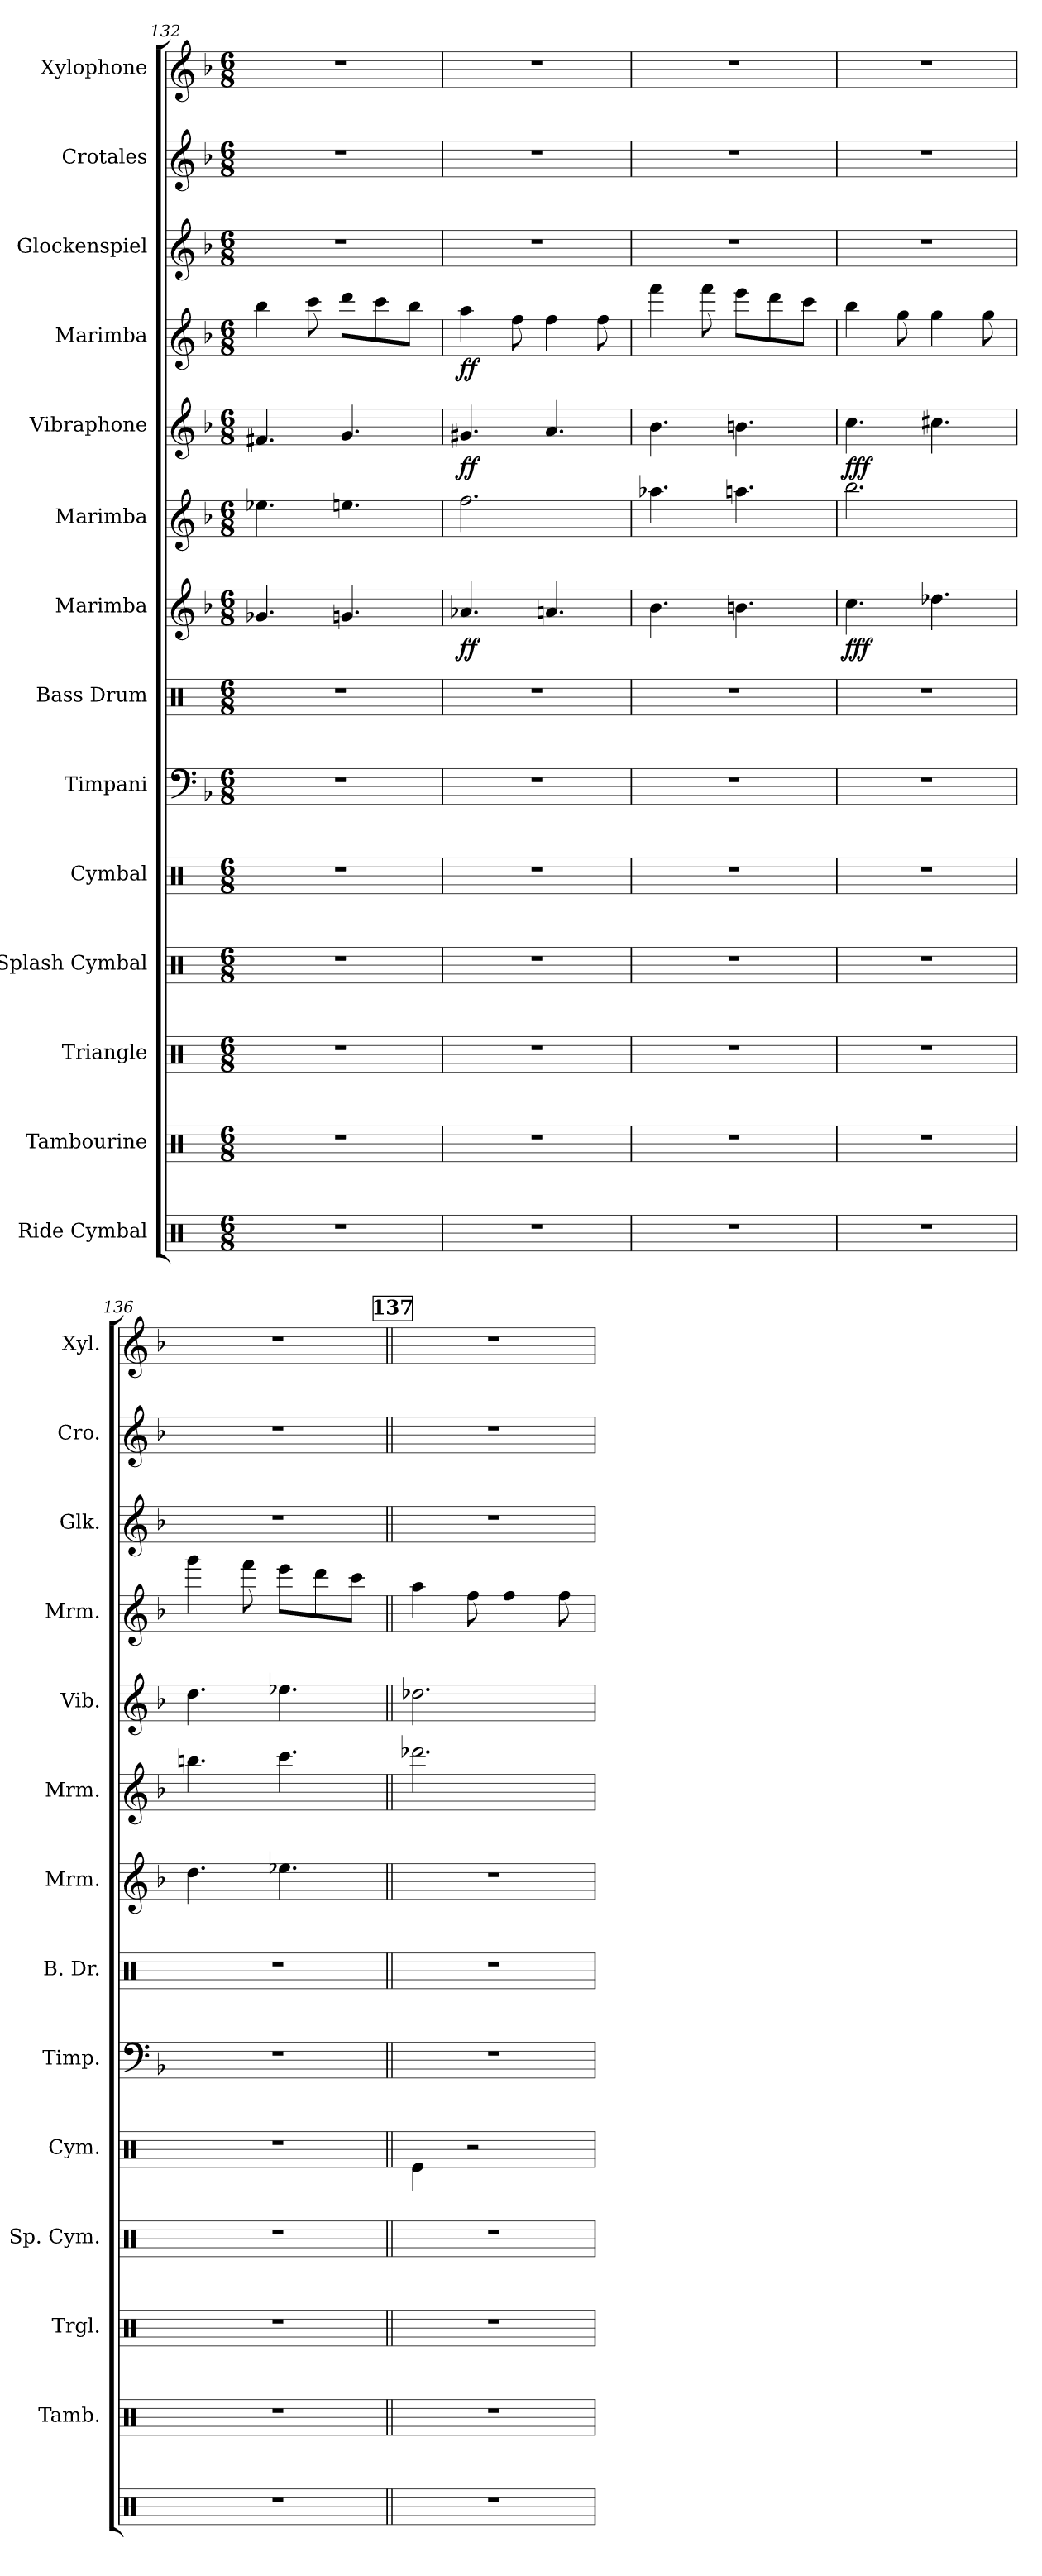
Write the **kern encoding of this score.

**kern	**kern	**kern	**kern	**kern	**kern	**kern	**kern	**dynam	**kern	**kern	**dynam	**kern	**dynam	**kern	**kern	**kern
*part14	*part13	*part12	*part11	*part10	*part9	*part8	*part7	*part7	*part6	*part5	*part5	*part4	*part4	*part3	*part2	*part1
*staff14	*staff13	*staff12	*staff11	*staff10	*staff9	*staff8	*staff7	*staff7	*staff6	*staff5	*staff5	*staff4	*staff4	*staff3	*staff2	*staff1
*I"Ride Cymbal	*I"Tambourine	*I"Triangle	*I"Splash Cymbal	*I"Cymbal	*I"Timpani	*I"Bass Drum	*I"Marimba	*	*I"Marimba	*I"Vibraphone	*	*I"Marimba	*	*I"Glockenspiel	*I"Crotales	*I"Xylophone
*	*I'Tamb.	*I'Trgl.	*I'Sp. Cym.	*I'Cym.	*I'Timp.	*I'B. Dr.	*I'Mrm.	*	*I'Mrm.	*I'Vib.	*	*I'Mrm.	*	*I'Glk.	*I'Cro.	*I'Xyl.
!!LO:PB:g=z
*clefX	*clefX	*clefX	*clefX	*clefX	*clefF4	*clefX	*clefG2	*	*clefG2	*clefG2	*	*clefG2	*	*clefG2	*clefG2	*clefG2
*	*	*	*	*	*	*	*	*	*	*	*	*	*	*ITrd-14c-24	*ITrd-14c-24	*ITrd-7c-12
*k[]	*k[]	*k[]	*k[]	*k[]	*k[b-]	*k[]	*k[b-]	*	*k[b-]	*k[b-]	*	*k[b-]	*	*k[b-]	*k[b-]	*k[b-]
*M6/8	*M6/8	*M6/8	*M6/8	*M6/8	*M6/8	*M6/8	*M6/8	*	*M6/8	*M6/8	*	*M6/8	*	*M6/8	*M6/8	*M6/8
=132	=132	=132	=132	=132	=132	=132	=132	=132	=132	=132	=132	=132	=132	=132	=132	=132
2.r	2.r	2.r	2.r	2.r	2.r	2.r	4.g-X/	.	4.ee-X\	4.f#X/	.	4bb-\	.	2.r	2.r	2.r
.	.	.	.	.	.	.	.	.	.	.	.	8ccc\	.	.	.	.
.	.	.	.	.	.	.	4.gn/	.	4.een\	4.g/	.	8ddd\L	.	.	.	.
.	.	.	.	.	.	.	.	.	.	.	.	8ccc\	.	.	.	.
.	.	.	.	.	.	.	.	.	.	.	.	8bb-\J	.	.	.	.
=133	=133	=133	=133	=133	=133	=133	=133	=133	=133	=133	=133	=133	=133	=133	=133	=133
!	!	!	!	!	!	!	!	!LO:DY:b	!	!	!LO:DY:b	!	!LO:DY:b	!	!	!
2.r	2.r	2.r	2.r	2.r	2.r	2.r	4.a-X/	ff	2.ff\	4.g#X/	ff	4aa\	ff	2.r	2.r	2.r
.	.	.	.	.	.	.	.	.	.	.	.	8ff\	.	.	.	.
.	.	.	.	.	.	.	4.an/	.	.	4.a/	.	4ff\	.	.	.	.
.	.	.	.	.	.	.	.	.	.	.	.	8ff\	.	.	.	.
=134	=134	=134	=134	=134	=134	=134	=134	=134	=134	=134	=134	=134	=134	=134	=134	=134
2.r	2.r	2.r	2.r	2.r	2.r	2.r	4.b-\	.	4.aa-X\	4.b-\	.	4fff\	.	2.r	2.r	2.r
.	.	.	.	.	.	.	.	.	.	.	.	8fff\	.	.	.	.
.	.	.	.	.	.	.	4.bn\	.	4.aan\	4.bn\	.	8eee\L	.	.	.	.
.	.	.	.	.	.	.	.	.	.	.	.	8ddd\	.	.	.	.
.	.	.	.	.	.	.	.	.	.	.	.	8ccc\J	.	.	.	.
=135	=135	=135	=135	=135	=135	=135	=135	=135	=135	=135	=135	=135	=135	=135	=135	=135
!	!	!	!	!	!	!	!	!LO:DY:b	!	!	!LO:DY:b	!	!	!	!	!
2.r	2.r	2.r	2.r	2.r	2.r	2.r	4.cc\	fff	2.bb-\	4.cc\	fff	4bb-\	.	2.r	2.r	2.r
.	.	.	.	.	.	.	.	.	.	.	.	8gg\	.	.	.	.
.	.	.	.	.	.	.	4.dd-X\	.	.	4.cc#X\	.	4gg\	.	.	.	.
.	.	.	.	.	.	.	.	.	.	.	.	8gg\	.	.	.	.
=136	=136	=136	=136	=136	=136	=136	=136	=136	=136	=136	=136	=136	=136	=136	=136	=136
2.r	2.r	2.r	2.r	2.r	2.r	2.r	4.dd\	.	4.bbn\	4.dd\	.	4ggg\	.	2.r	2.r	2.r
.	.	.	.	.	.	.	.	.	.	.	.	8fff\	.	.	.	.
.	.	.	.	.	.	.	4.ee-X\	.	4.ccc\	4.ee-X\	.	8eee\L	.	.	.	.
.	.	.	.	.	.	.	.	.	.	.	.	8ddd\	.	.	.	.
.	.	.	.	.	.	.	.	.	.	.	.	8ccc\J	.	.	.	.
!!LO:REH:place=s1:a:B:fs=14:t=137
=137||	=137||	=137||	=137||	=137||	=137||	=137||	=137||	=137||	=137||	=137||	=137||	=137||	=137||	=137||	=137||	=137||
2.r	2.r	2.r	2.r	4Re\	2.r	2.r	2.r	.	2.ddd-X\	2.dd-X\	.	4aa\	.	2.r	2.r	2.r
.	.	.	.	2r	.	.	.	.	.	.	.	8ff\	.	.	.	.
.	.	.	.	.	.	.	.	.	.	.	.	4ff\	.	.	.	.
.	.	.	.	.	.	.	.	.	.	.	.	8ff\	.	.	.	.
=	=	=	=	=	=	=	=	=	=	=	=	=	=	=	=	=
*-	*-	*-	*-	*-	*-	*-	*-	*-	*-	*-	*-	*-	*-	*-	*-	*-
